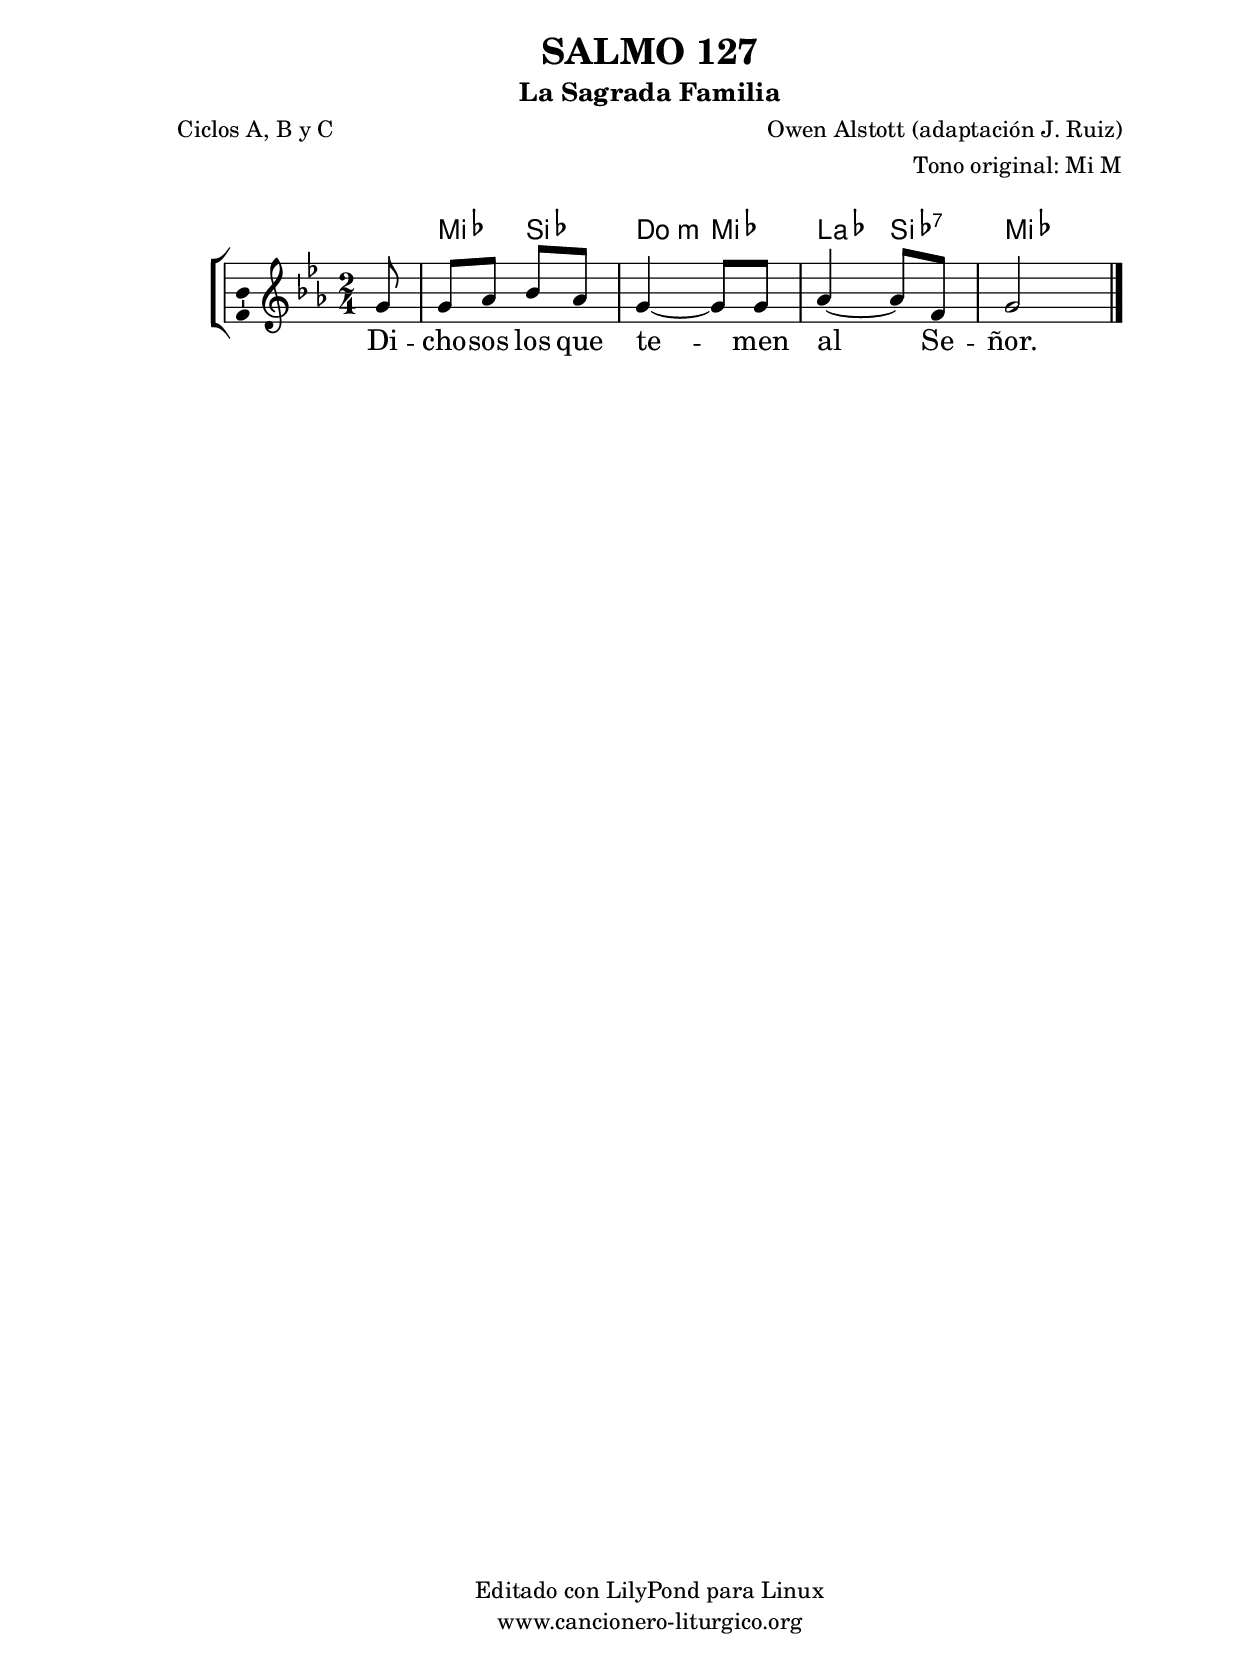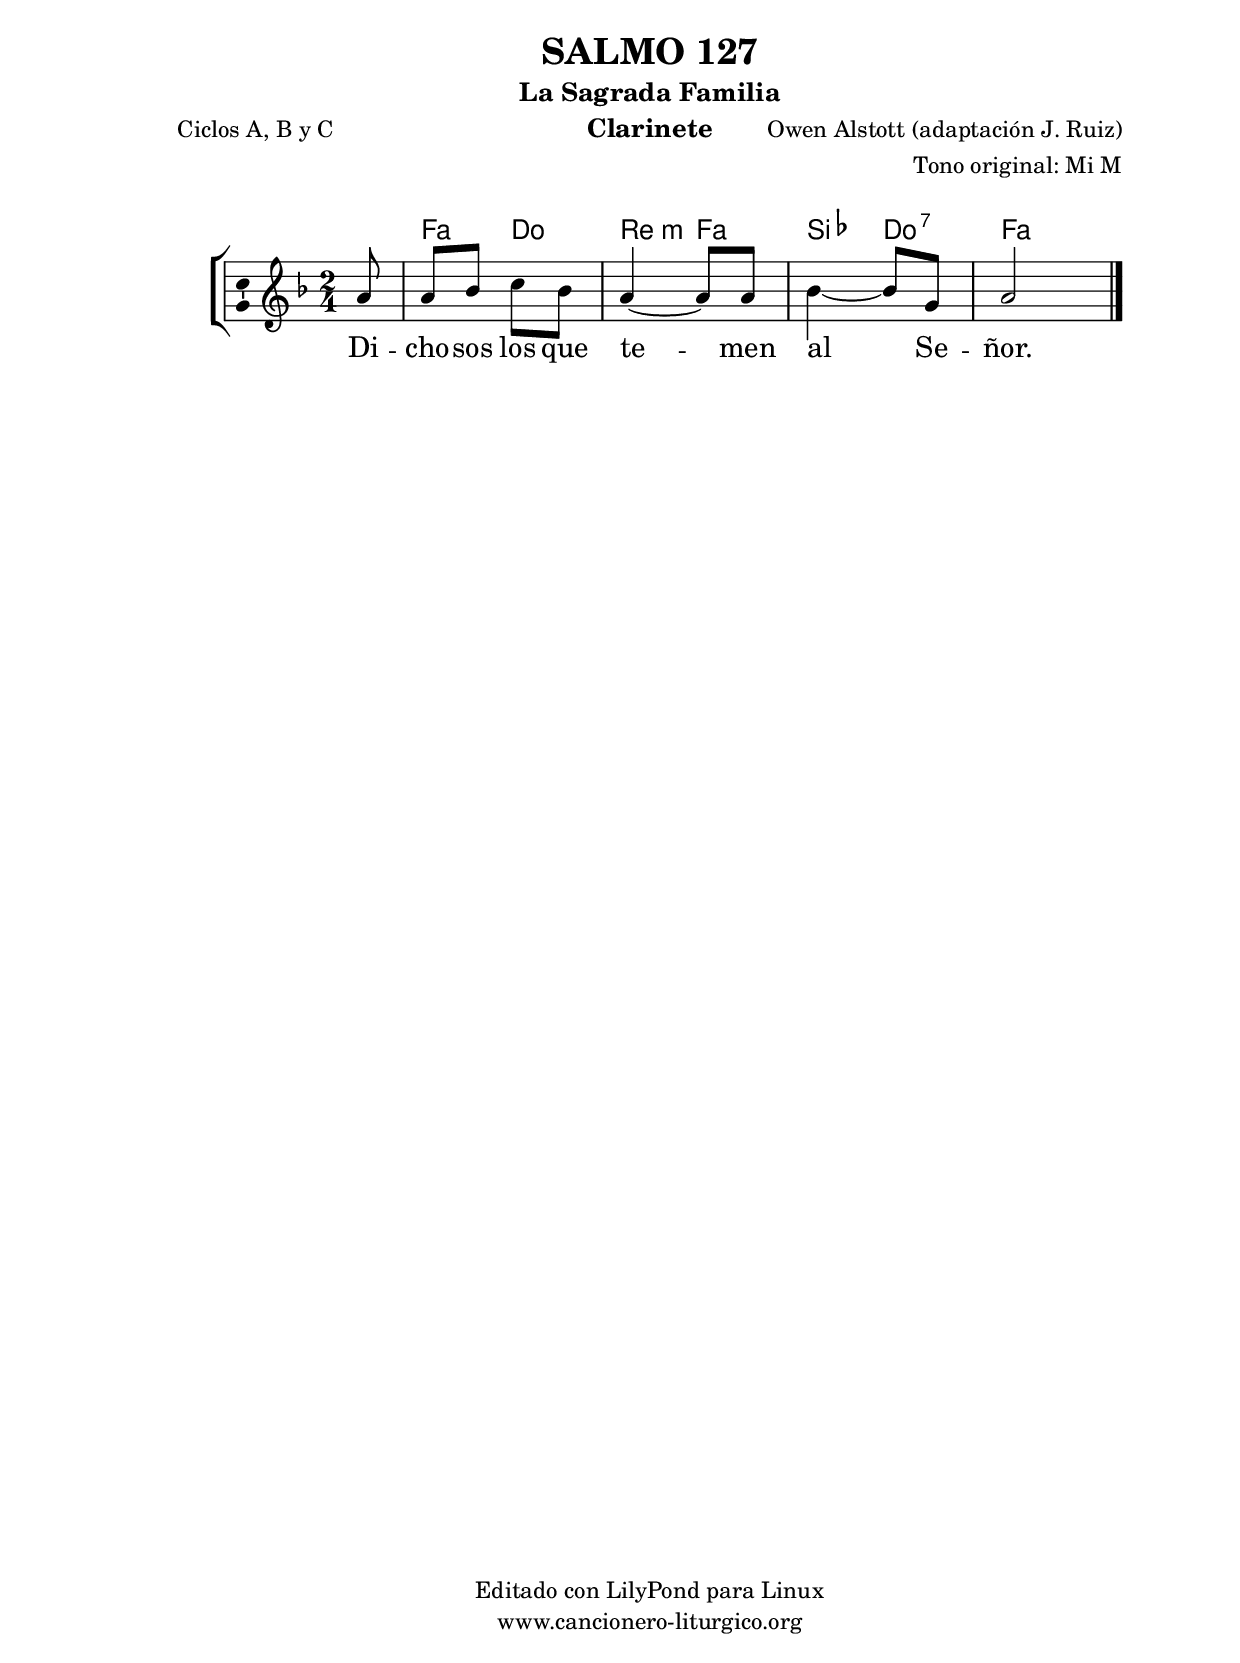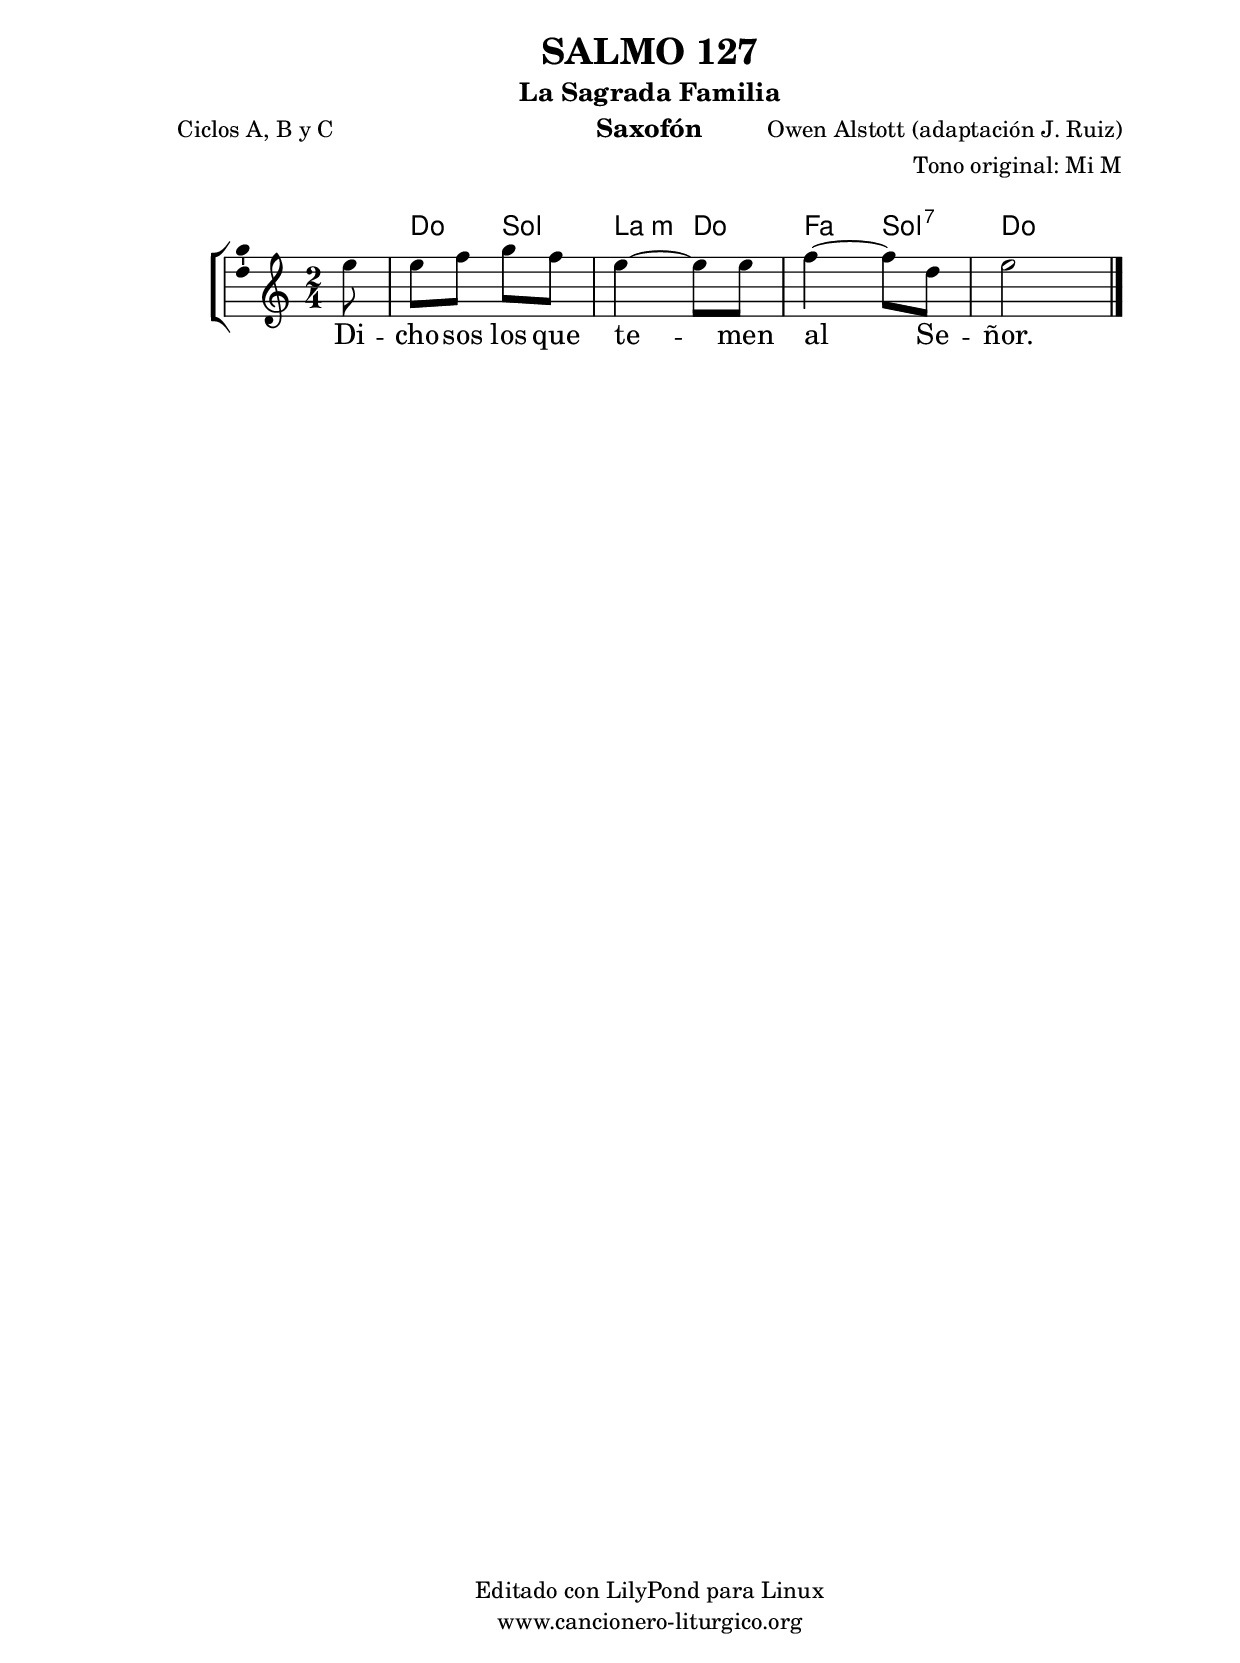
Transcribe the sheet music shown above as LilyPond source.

%
%para convertir .midi en .wav:
%timidity filename.midi -Ow -o finename.wav
%
%
%Para convertir de .wav a .mp3:
%lame -h -m j filename.wav
%
%
%para escuchar el midi:
%timidity nombrefichero.midi
%


%versión de lilypond para la que se ha escrito esta partitura:
\version "2.16.0"

	%Tamaño papel
	#(set-default-paper-size "a4")
	%Tamaño partitura
	#(set-global-staff-size 20)
	%No responde al pulsar sobre una nota
	#(ly:set-option 'point-and-click #f)

%parámetros del encabezamiento:
\header {
	title = "SALMO 127"
	subtitle = "La Sagrada Familia"
	composer = "Owen Alstott (adaptación J. Ruiz)"
	poet = "Ciclos A, B y C"
	meter = ""
	arranger = "Tono original: Mi M"
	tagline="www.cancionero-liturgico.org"
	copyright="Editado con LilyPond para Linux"
	}

%parámetros asociados al papel:
\paper  {
	oddHeaderMarkup = \markup {\fill-line { \on-the-fly #not-first-page \fromproperty #'header:title \on-the-fly #not-first-page \fromproperty #'header:composer }}
	evenHeaderMarkup = \markup {\fill-line { \fromproperty #'header:composer \fromproperty #'header:title }}
	#(set-paper-size "a4")
	print-page-number = ##f
	first-page-number = 1
	print-first-page-number = ##f
%	head-separation = 3.0 \cm
	top-margin = 2.0 \cm
	bottom-margin = 0.5\cm
%%%	bottom-margin = -1.0\cm
	left-margin = 3.0 \cm
	line-width = 16.0 \cm 
	indent = 8\mm
	interscoreline = 2.\mm
	between-system-space = 15\mm
%	para que las partituras no llenen la hoja:
	ragged-bottom = ##t
%	idem para la última hoja:
	ragged-last-bottom = ##f
%	para que las partituras llenen el ancho del papel:
	ragged-last = ##f
	after-title-space = 2.5 \cm
%page-count=1
system-count=1

	%Flexible Vertical Spacing
%	markup-markup-spacing =
%	#'((basic-distance . 15) (minimum-distance . 15) (padding . 3))
	markup-system-spacing =
	#'((basic-distance . 15) (minimum-distance . 15) (padding . 3))
	system-system-spacing =
	#'((basic-distance . 15) (minimum-distance . 15) (padding . 3))
	score-system-spacing =
	#'((basic-distance . 15) (minimum-distance . 15) (padding . 5))
%	top-system-spacing = % header
%	#'((basic-distance . 8) (minimum-distance . 0) (padding . 3))
%	top-markup-spacing =
%	#'((basic-distance . 20) (minimum-distance . 20) (padding . 3))
	last-bottom-spacing = % footer
	#'((basic-distance . 5) (minimum-distance . 5) (padding . 3))
%	score-markup-spacing =
%	#'((basic-distance . 16) (minimum-distance . 13) (padding . 3))

	}


%parámetros que afectan a toda la partitura:
global =  {
	%clave de sol (G):
	\clef G
	%armadura:
	\transpose e ees
	\key e \major
	\tempo 4=90
	\set Score.tempoHideNote = ##t
	}


acordes = {
	\italianChords
	\chordmode {
	\transpose e ees
{
s8
e4 b cis:m e a b:7 e2
	}
	}
}


melodia = 
	\transpose e ees
{
	\relative c''{
	\time 2/4

\partial8 gis8
gis8 a b a
gis4~gis8 gis
a4~a8 fis
gis2

	\bar "|."
	}
	}


texto = \lyricmode {
Di -- cho -- sos los que te -- men al Se -- ñor.
	}


acordesStaff = \context ChordNames = acordesStaff <<
	\set chordChanges = ##t
	\acordes
	>>


vozStaff = \context Voice = vozStaff
\with {\consists "Ambitus_engraver"}
<<
%	\set Staff.instrumentName = ""
%	\set Staff.shortInstrumentName = ""
%	\set Staff.midiInstrument = #"clarinet"
%	\set Staff.midiInstrument = #"cello"
%	\set Staff.midiInstrument = #"flute"
	\set Staff.midiInstrument = #"electric guitar (jazz)"
%	\set Staff.midiInstrument = #"english horn"
%	\set Staff.midiInstrument = #"violin"
%	\set Staff.midiInstrument = #"glockenspiel"
	\set Staff.midiMinimumVolume = #0.7
	\set Staff.midiMaximumVolume = #0.9
	\global
	\melodia
	>>


textoStaff = \context Lyrics = textoStaff <<
	\lyricsto vozStaff \texto
	>>

\book {
	\score {
		\context ChoirStaff {
			\override StaffGroup.SystemStartBracket #'collapse-height = #1
			\override Score.SystemStartBar #'collapse-height = #1
			<<
			\acordesStaff
			\vozStaff
			\textoStaff
			>>
			}
		\layout {
	    		\context {
				\Lyrics
				\override LyricText #'font-size = #2
				}
	   		 \context {
				\Score
				%fontSize = #3
				\override StaffSymbol #'staff-space = #(magstep +3)
				%\override Beam #'thickness = #0.55
				%\override SpacingSpanner #'spacing-increment = #1.0
				%\override Slur #'height-limit = #1.5
				}
			}
		}
	\score {
		\unfoldRepeats
		\context ChoirStaff {
			<<
			\acordesStaff
			\vozStaff
			>>
			}
		\midi {
	  		\context {
	  			\Score
				tempoWholesPerMinute = #(ly:make-moment 70 4)
				}
			}
		}
	}

%Partitura para clarinete
#(define output-suffix "C")
\book {
	\header{
		instrument = "Clarinete"
		}
	\score {
		\context ChoirStaff {
			\override StaffGroup.SystemStartBracket #'collapse-height = #1
			\override Score.SystemStartBar #'collapse-height = #1
\transpose c d
			<<
			\acordesStaff
			\vozStaff
			\textoStaff
			>>
			}
		\layout {
	    		\context {
				\Lyrics
				\override LyricText #'font-size = #2
				}
	   		 \context {
				\Score
				%fontSize = #3
				\override StaffSymbol #'staff-space = #(magstep +3)
				%\override Beam #'thickness = #0.55
				%\override SpacingSpanner #'spacing-increment = #1.0
				%\override Slur #'height-limit = #1.5
				}
			}
		}
	}

%Partitura para saxofón
#(define output-suffix "S")
\book {
	\header{
		instrument = "Saxofón"
		}
	\score {
		\context ChoirStaff {
			\override StaffGroup.SystemStartBracket #'collapse-height = #1
			\override Score.SystemStartBar #'collapse-height = #1
\transpose c a
			<<
			\acordesStaff
			\vozStaff
			\textoStaff
			>>
			}
		\layout {
	    		\context {
				\Lyrics
				\override LyricText #'font-size = #2
				}
	   		 \context {
				\Score
				%fontSize = #3
				\override StaffSymbol #'staff-space = #(magstep +3)
				%\override Beam #'thickness = #0.55
				%\override SpacingSpanner #'spacing-increment = #1.0
				%\override Slur #'height-limit = #1.5
				}
			}
		}
	}

